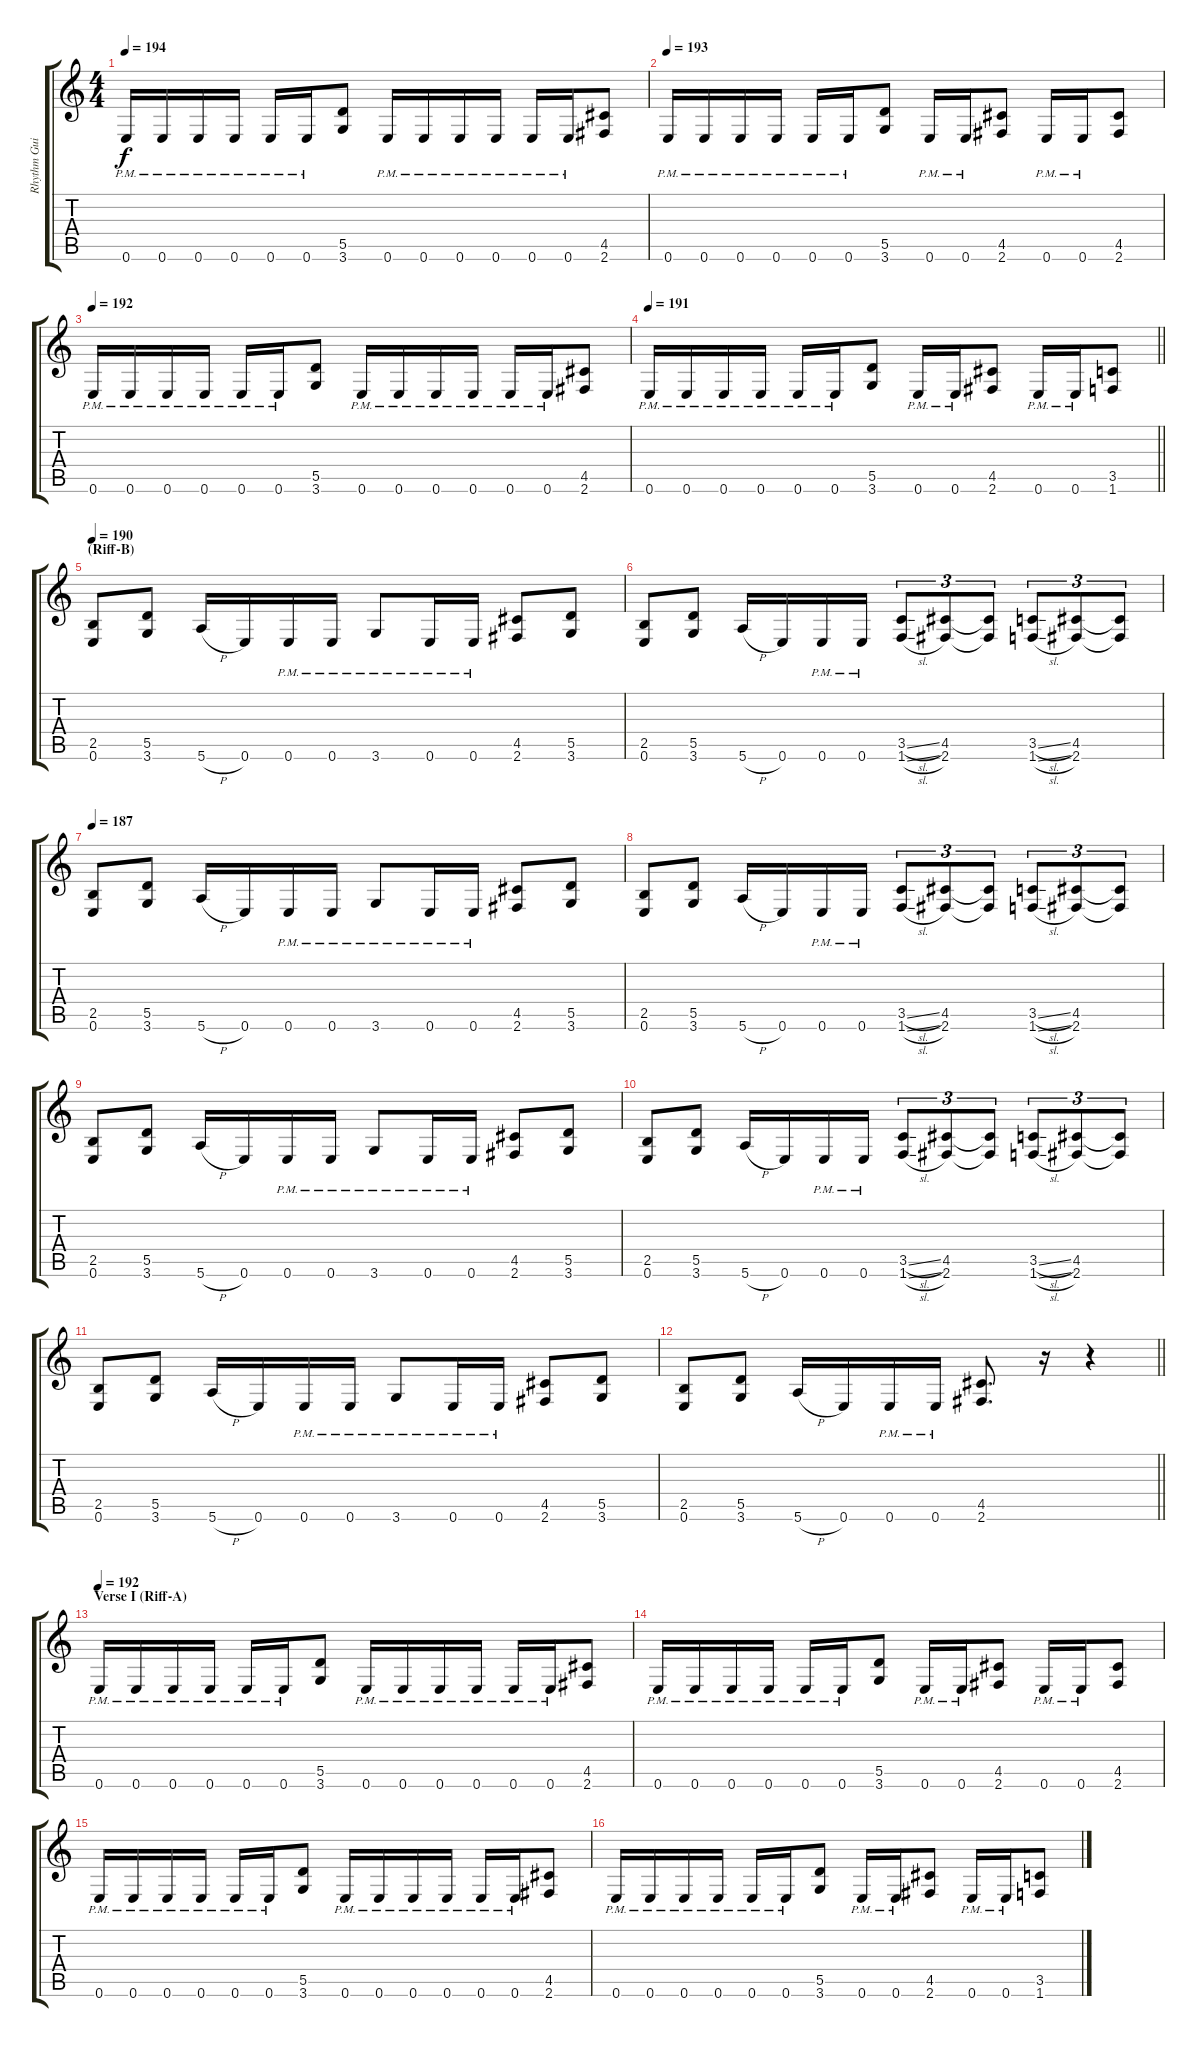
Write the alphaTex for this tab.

\track ("Rhythm Guitar II" "Rhythm Gui") {instrument overdrivenguitar}
\staff {score tabs}
\tuning (E4 B3 G3 D3 A2 E2) {hide}
\ts (4 4)
\tempo 194
\clef g2
\ks c
0.6{pm}.16{dy f} 0.6{pm}.16 0.6{pm}.16 0.6{pm}.16 0.6{pm}.16 0.6{pm}.16 (5.5 3.6).8 0.6{pm}.16 0.6{pm}.16 0.6{pm}.16 0.6{pm}.16 0.6{pm}.16 0.6{pm}.16 (4.5 2.6).8 |
\tempo 193
0.6{pm}.16 0.6{pm}.16 0.6{pm}.16 0.6{pm}.16 0.6{pm}.16 0.6{pm}.16 (5.5 3.6).8 0.6{pm}.16 0.6{pm}.16 (4.5 2.6).8 0.6{pm}.16 0.6{pm}.16 (4.5 2.6).8 |
\tempo 192
0.6{pm}.16 0.6{pm}.16 0.6{pm}.16 0.6{pm}.16 0.6{pm}.16 0.6{pm}.16 (5.5 3.6).8 0.6{pm}.16 0.6{pm}.16 0.6{pm}.16 0.6{pm}.16 0.6{pm}.16 0.6{pm}.16 (4.5 2.6).8 |
\tempo 191
\barLineRight lightlight
0.6{pm}.16 0.6{pm}.16 0.6{pm}.16 0.6{pm}.16 0.6{pm}.16 0.6{pm}.16 (5.5 3.6).8 0.6{pm}.16 0.6{pm}.16 (4.5 2.6).8 0.6{pm}.16 0.6{pm}.16 (3.5 1.6).8 |
\section ("" "(Riff-B)")
\tempo 190
(2.5 0.6).8 (5.5 3.6).8 5.6{h}.16 0.6.16 0.6{pm}.16 0.6{pm}.16 3.6{pm}.8 0.6{pm}.16 0.6{pm}.16 (4.5 2.6).8 (5.5 3.6).8 |
(2.5 0.6).8 (5.5 3.6).8 5.6{h}.16 0.6.16 0.6{pm}.16 0.6{pm}.16 (3.5{sl} 1.6{sl}).8{tu (3 2)} (4.5 2.6).8{tu (3 2)} (4.5{t} 2.6{t}).8{tu (3 2)} (3.5{sl} 1.6{sl}).8{tu (3 2)} (4.5 2.6).8{tu (3 2)} (4.5{t} 2.6{t}).8{tu (3 2)} |
\tempo 187
(2.5 0.6).8 (5.5 3.6).8 5.6{h}.16 0.6.16 0.6{pm}.16 0.6{pm}.16 3.6{pm}.8 0.6{pm}.16 0.6{pm}.16 (4.5 2.6).8 (5.5 3.6).8 |
(2.5 0.6).8 (5.5 3.6).8 5.6{h}.16 0.6.16 0.6{pm}.16 0.6{pm}.16 (3.5{sl} 1.6{sl}).8{tu (3 2)} (4.5 2.6).8{tu (3 2)} (4.5{t} 2.6{t}).8{tu (3 2)} (3.5{sl} 1.6{sl}).8{tu (3 2)} (4.5 2.6).8{tu (3 2)} (4.5{t} 2.6{t}).8{tu (3 2)} |
(2.5 0.6).8 (5.5 3.6).8 5.6{h}.16 0.6.16 0.6{pm}.16 0.6{pm}.16 3.6{pm}.8 0.6{pm}.16 0.6{pm}.16 (4.5 2.6).8 (5.5 3.6).8 |
(2.5 0.6).8 (5.5 3.6).8 5.6{h}.16 0.6.16 0.6{pm}.16 0.6{pm}.16 (3.5{sl} 1.6{sl}).8{tu (3 2)} (4.5 2.6).8{tu (3 2)} (4.5{t} 2.6{t}).8{tu (3 2)} (3.5{sl} 1.6{sl}).8{tu (3 2)} (4.5 2.6).8{tu (3 2)} (4.5{t} 2.6{t}).8{tu (3 2)} |
(2.5 0.6).8 (5.5 3.6).8 5.6{h}.16 0.6.16 0.6{pm}.16 0.6{pm}.16 3.6{pm}.8 0.6{pm}.16 0.6{pm}.16 (4.5 2.6).8 (5.5 3.6).8 |
\barLineRight lightlight
(2.5 0.6).8 (5.5 3.6).8 5.6{h}.16 0.6.16 0.6{pm}.16 0.6{pm}.16 (4.5 2.6).8{d} r.16 r.4 |
\section ("" "Verse I (Riff-A)")
\tempo 192
0.6{pm}.16 0.6{pm}.16 0.6{pm}.16 0.6{pm}.16 0.6{pm}.16 0.6{pm}.16 (5.5 3.6).8 0.6{pm}.16 0.6{pm}.16 0.6{pm}.16 0.6{pm}.16 0.6{pm}.16 0.6{pm}.16 (4.5 2.6).8 |
0.6{pm}.16 0.6{pm}.16 0.6{pm}.16 0.6{pm}.16 0.6{pm}.16 0.6{pm}.16 (5.5 3.6).8 0.6{pm}.16 0.6{pm}.16 (4.5 2.6).8 0.6{pm}.16 0.6{pm}.16 (4.5 2.6).8 |
0.6{pm}.16 0.6{pm}.16 0.6{pm}.16 0.6{pm}.16 0.6{pm}.16 0.6{pm}.16 (5.5 3.6).8 0.6{pm}.16 0.6{pm}.16 0.6{pm}.16 0.6{pm}.16 0.6{pm}.16 0.6{pm}.16 (4.5 2.6).8 |
0.6{pm}.16 0.6{pm}.16 0.6{pm}.16 0.6{pm}.16 0.6{pm}.16 0.6{pm}.16 (5.5 3.6).8 0.6{pm}.16 0.6{pm}.16 (4.5 2.6).8 0.6{pm}.16 0.6{pm}.16 (3.5 1.6).8
